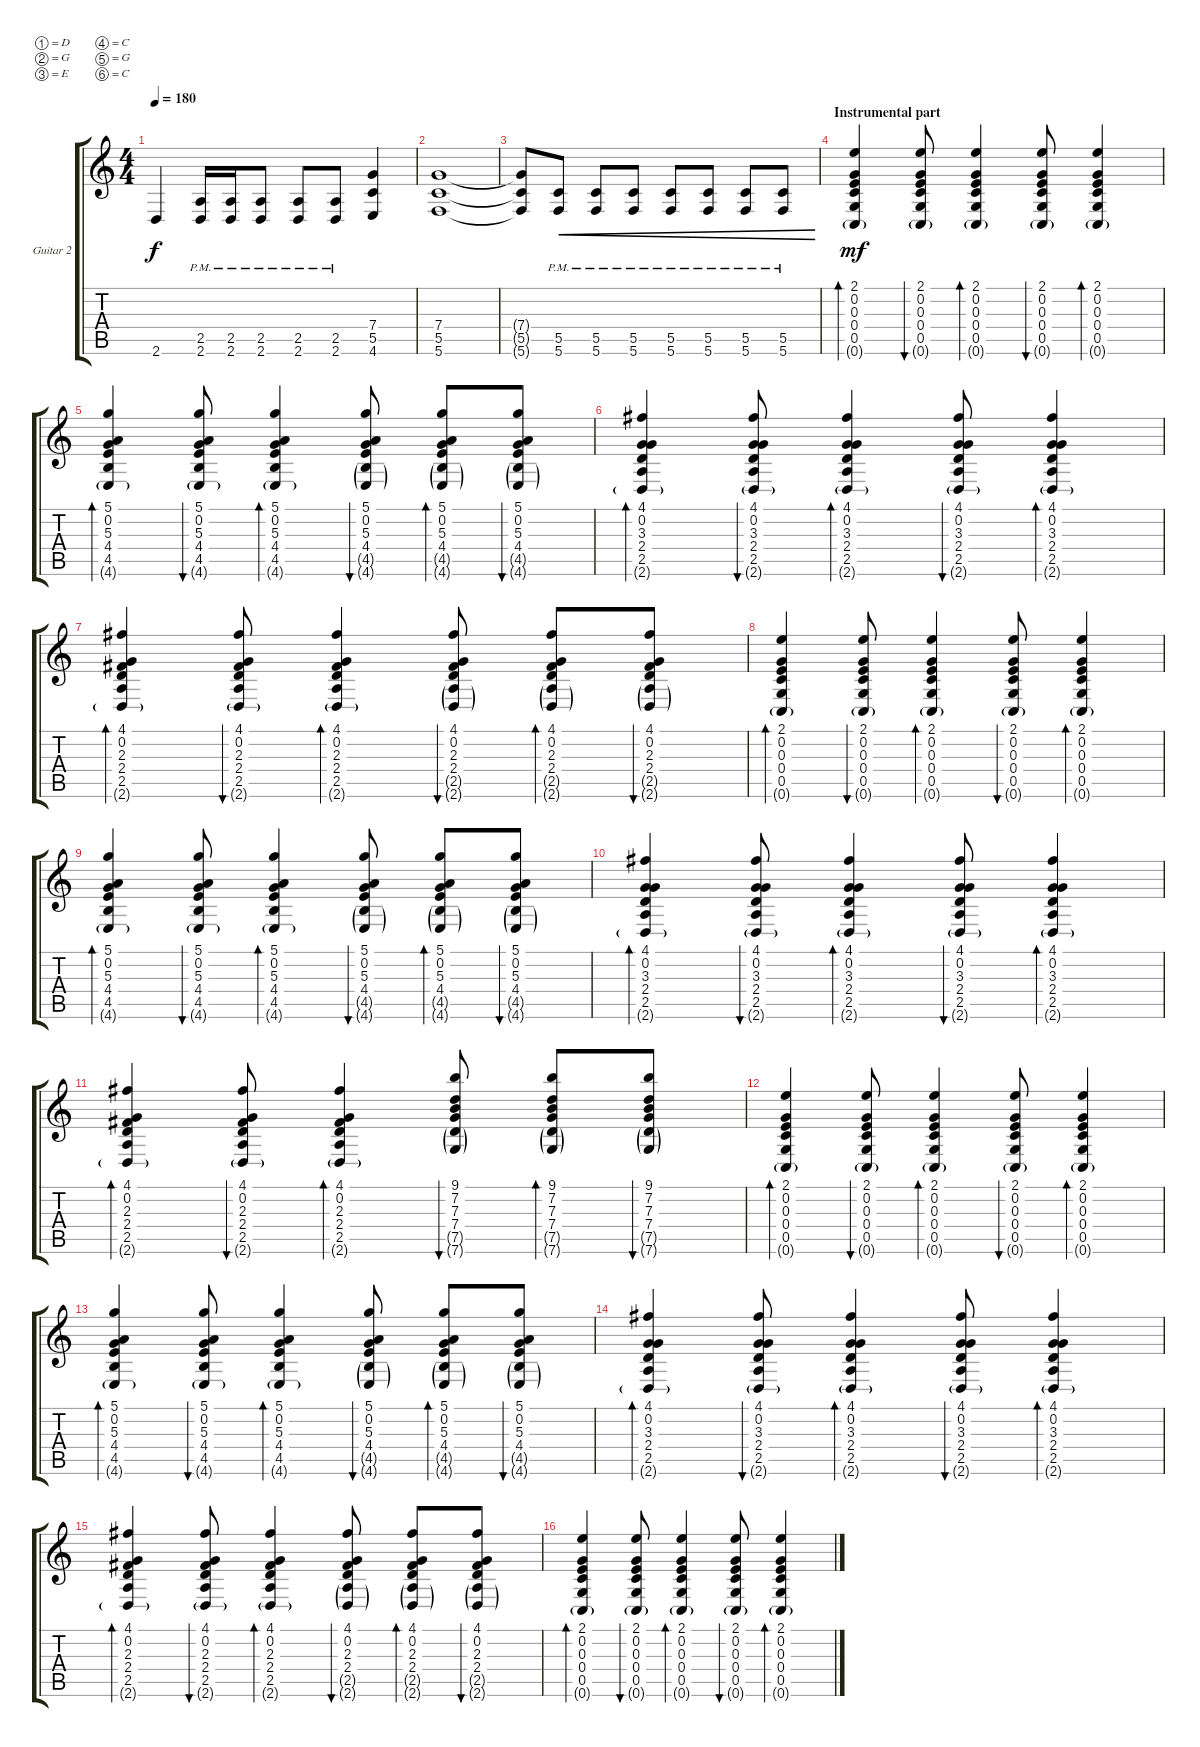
\bracketExtendMode groupsimilarinstruments
\firstSystemTrackNameOrientation horizontal
\otherSystemsTrackNameOrientation horizontal
\track ("Rythm Guitar 2" "Guitar 2") {instrument distortionguitar}
\staff {score tabs}
\tuning (D4 G3 E3 C3 G2 C2)
\ts (4 4)
\tempo 180
\clef g2
\ks c
2.6.4{dy f} (2.6{pm} 2.5{pm}).16 (2.6{pm} 2.5{pm}).16 (2.6{pm} 2.5{pm}).8 (2.6{pm} 2.5{pm}).8 (2.6{pm} 2.5{pm}).8 (4.6 5.5 7.4).4 |
(5.5 5.6 7.4).1 |
(5.6{t} 5.5{t} 7.4{t}).8 (5.6{pm} 5.5{pm}).8{cre} (5.6{pm} 5.5{pm}).8{cre} (5.6{pm} 5.5{pm}).8{cre} (5.6{pm} 5.5{pm}).8{cre} (5.6{pm} 5.5{pm}).8{cre} (5.5{pm} 5.6{pm}).8{cre} (5.5{pm} 5.6{pm}).8{cre} |
\section ("" "Instrumental part")
(0.6{g} 0.5 0.4 0.3 0.2 2.1).4{bd 39 dy mf} (0.6{g} 0.5 0.4 0.3 0.2 2.1).8{bu 37} (0.6{g} 0.5 0.4 0.3 0.2 2.1).4{bd 36} (0.6{g} 0.5 0.4 0.3 0.2 2.1).8{bu 37} (0.6{g} 0.5 0.4 0.3 0.2 2.1).4{bd 37} |
(4.6{g} 4.5 4.4 5.3 0.2 5.1).4{bd 39} (4.6{g} 4.5 4.4 5.3 0.2 5.1).8{bu 38} (4.6{g} 4.5 4.4 5.3 0.2 5.1).4{bd 39} (4.6{g} 4.5{g} 4.4 5.3 0.2 5.1).8{bu 38} (4.6{g} 4.5{g} 4.4 5.3 0.2 5.1).8{bd 39} (4.6{g} 4.5{g} 4.4 5.3 0.2 5.1).8{bu 38} |
(2.6{g} 2.5 2.4 3.3 0.2 4.1).4{bd 39} (2.6{g} 2.5 2.4 3.3 0.2 4.1).8{bu 38} (2.6{g} 2.5 2.4 3.3 0.2 4.1).4{bd 39} (2.6{g} 2.5 2.4 3.3 0.2 4.1).8{bu 38} (2.6{g} 2.5 2.4 3.3 0.2 4.1).4{bd 39} |
(2.6{g} 2.5 2.4 2.3 0.2 4.1).4{bd 39} (2.6{g} 2.5 2.4 2.3 0.2 4.1).8{bu 38} (2.6{g} 2.5 2.4 2.3 0.2 4.1).4{bd 39} (2.6{g} 2.5{g} 2.4 2.3 0.2 4.1).8{bu 38} (2.6{g} 2.5{g} 2.4 2.3 0.2 4.1).8{bd 39} (2.6{g} 2.5{g} 2.4 2.3 0.2 4.1).8{bu 38} |
(0.6{g} 0.5 0.4 0.3 0.2 2.1).4{bd 39} (0.6{g} 0.5 0.4 0.3 0.2 2.1).8{bu 37} (0.6{g} 0.5 0.4 0.3 0.2 2.1).4{bd 36} (0.6{g} 0.5 0.4 0.3 0.2 2.1).8{bu 37} (0.6{g} 0.5 0.4 0.3 0.2 2.1).4{bd 37} |
(4.6{g} 4.5 4.4 5.3 0.2 5.1).4{bd 39} (4.6{g} 4.5 4.4 5.3 0.2 5.1).8{bu 38} (4.6{g} 4.5 4.4 5.3 0.2 5.1).4{bd 39} (4.6{g} 4.5{g} 4.4 5.3 0.2 5.1).8{bu 38} (4.6{g} 4.5{g} 4.4 5.3 0.2 5.1).8{bd 39} (4.6{g} 4.5{g} 4.4 5.3 0.2 5.1).8{bu 38} |
(2.6{g} 2.5 2.4 3.3 0.2 4.1).4{bd 39} (2.6{g} 2.5 2.4 3.3 0.2 4.1).8{bu 38} (2.6{g} 2.5 2.4 3.3 0.2 4.1).4{bd 39} (2.6{g} 2.5 2.4 3.3 0.2 4.1).8{bu 38} (2.6{g} 2.5 2.4 3.3 0.2 4.1).4{bd 39} |
(2.6{g} 2.5 2.4 2.3 0.2 4.1).4{bd 39} (2.6{g} 2.5 2.4 2.3 0.2 4.1).8{bu 38} (2.6{g} 2.5 2.4 2.3 0.2 4.1).4{bd 39} (7.6{g} 7.5{g} 7.4 7.3 7.2 9.1).8{bu 38} (7.6{g} 7.5{g} 7.4 7.3 7.2 9.1).8{bd 39} (7.6{g} 7.5{g} 7.4 7.3 7.2 9.1).8{bu 38} |
(0.6{g} 0.5 0.4 0.3 0.2 2.1).4{bd 39} (0.6{g} 0.5 0.4 0.3 0.2 2.1).8{bu 37} (0.6{g} 0.5 0.4 0.3 0.2 2.1).4{bd 36} (0.6{g} 0.5 0.4 0.3 0.2 2.1).8{bu 37} (0.6{g} 0.5 0.4 0.3 0.2 2.1).4{bd 37} |
(4.6{g} 4.5 4.4 5.3 0.2 5.1).4{bd 39} (4.6{g} 4.5 4.4 5.3 0.2 5.1).8{bu 38} (4.6{g} 4.5 4.4 5.3 0.2 5.1).4{bd 39} (4.6{g} 4.5{g} 4.4 5.3 0.2 5.1).8{bu 38} (4.6{g} 4.5{g} 4.4 5.3 0.2 5.1).8{bd 39} (4.6{g} 4.5{g} 4.4 5.3 0.2 5.1).8{bu 38} |
(2.6{g} 2.5 2.4 3.3 0.2 4.1).4{bd 39} (2.6{g} 2.5 2.4 3.3 0.2 4.1).8{bu 38} (2.6{g} 2.5 2.4 3.3 0.2 4.1).4{bd 39} (2.6{g} 2.5 2.4 3.3 0.2 4.1).8{bu 38} (2.6{g} 2.5 2.4 3.3 0.2 4.1).4{bd 39} |
(2.6{g} 2.5 2.4 2.3 0.2 4.1).4{bd 39} (2.6{g} 2.5 2.4 2.3 0.2 4.1).8{bu 38} (2.6{g} 2.5 2.4 2.3 0.2 4.1).4{bd 39} (2.6{g} 2.5{g} 2.4 2.3 0.2 4.1).8{bu 38} (2.6{g} 2.5{g} 2.4 2.3 0.2 4.1).8{bd 39} (2.6{g} 2.5{g} 2.4 2.3 0.2 4.1).8{bu 38} |
(0.6{g} 0.5 0.4 0.3 0.2 2.1).4{bd 39} (0.6{g} 0.5 0.4 0.3 0.2 2.1).8{bu 37} (0.6{g} 0.5 0.4 0.3 0.2 2.1).4{bd 36} (0.6{g} 0.5 0.4 0.3 0.2 2.1).8{bu 37} (0.6{g} 0.5 0.4 0.3 0.2 2.1).4{bd 37}
